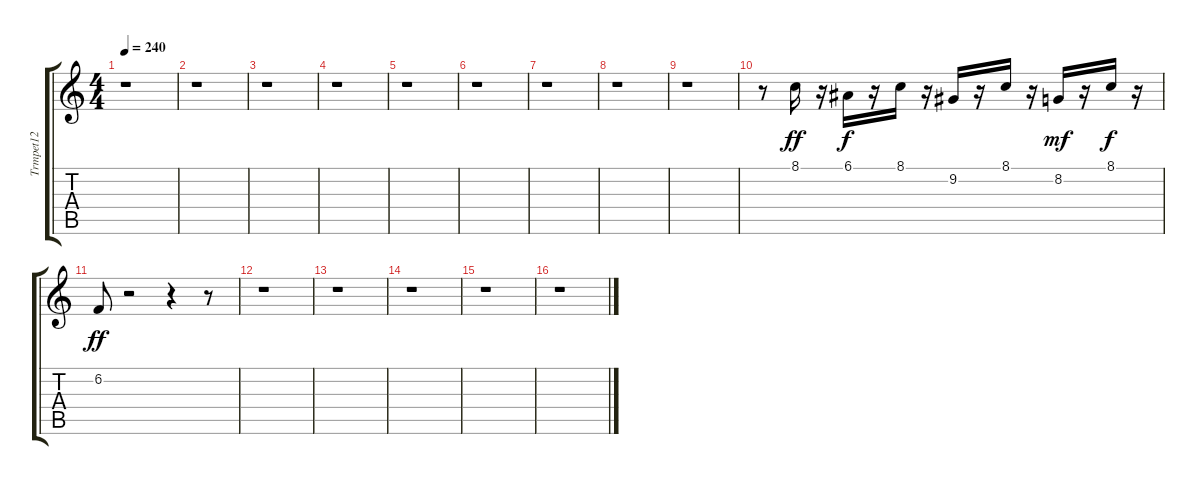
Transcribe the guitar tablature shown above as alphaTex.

\track ("Trmpet12" "Trmpet12") {instrument trumpet}
\staff {score tabs}
\tuning (E4 B3 G3 D3 A2 E2) {hide}
\ts (4 4)
\tempo 240
\clef g2
\ks c
r.1{dy f} |
r.1 |
r.1 |
r.1 |
r.1 |
r.1 |
r.1 |
r.1 |
r.1 |
r.8 8.1.16{dy ff} r.16 6.1.16{dy f} r.16 8.1.16 r.16 9.2.16 r.16 8.1.16 r.16 8.2.16{dy mf} r.16 8.1.16{dy f} r.16 |
6.2.8{dy ff} r.2 r.4 r.8 |
r.1 |
r.1 |
r.1 |
r.1 |
r.1
